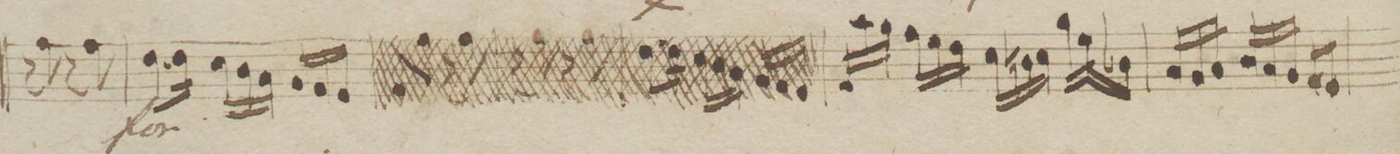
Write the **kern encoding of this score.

**kern	**dynam
*I"Violin 2do	*
*clefG2	*
*k[b-]	*
*M2/4	*
8r	.
8ff\	.
8r	.
8ff\	.
=205	=205
8.dd\L	f
16dd\Jk	.
24cc\LL	.
24b-\	.
24a\JJ	.
24g/LL	.
24f/	.
24e/JJ	.
=206	=206
24f/LL	.
24aa\	.
24gg\JJ	.
24ff\LL	.
24ee\	.
24dd\JJ	.
24cc\LL	.
24bn\	.
24cc\JJ	.
24gg\LL	.
24ee\	.
24b-X\JJ	.
=207	=207
24a/LL	.
24g/	.
24a/JJ	.
24b-\LL	.
24a/	.
24g/JJ	.
8f/L	.
8e/J	.
=208	=208
*-	*-
